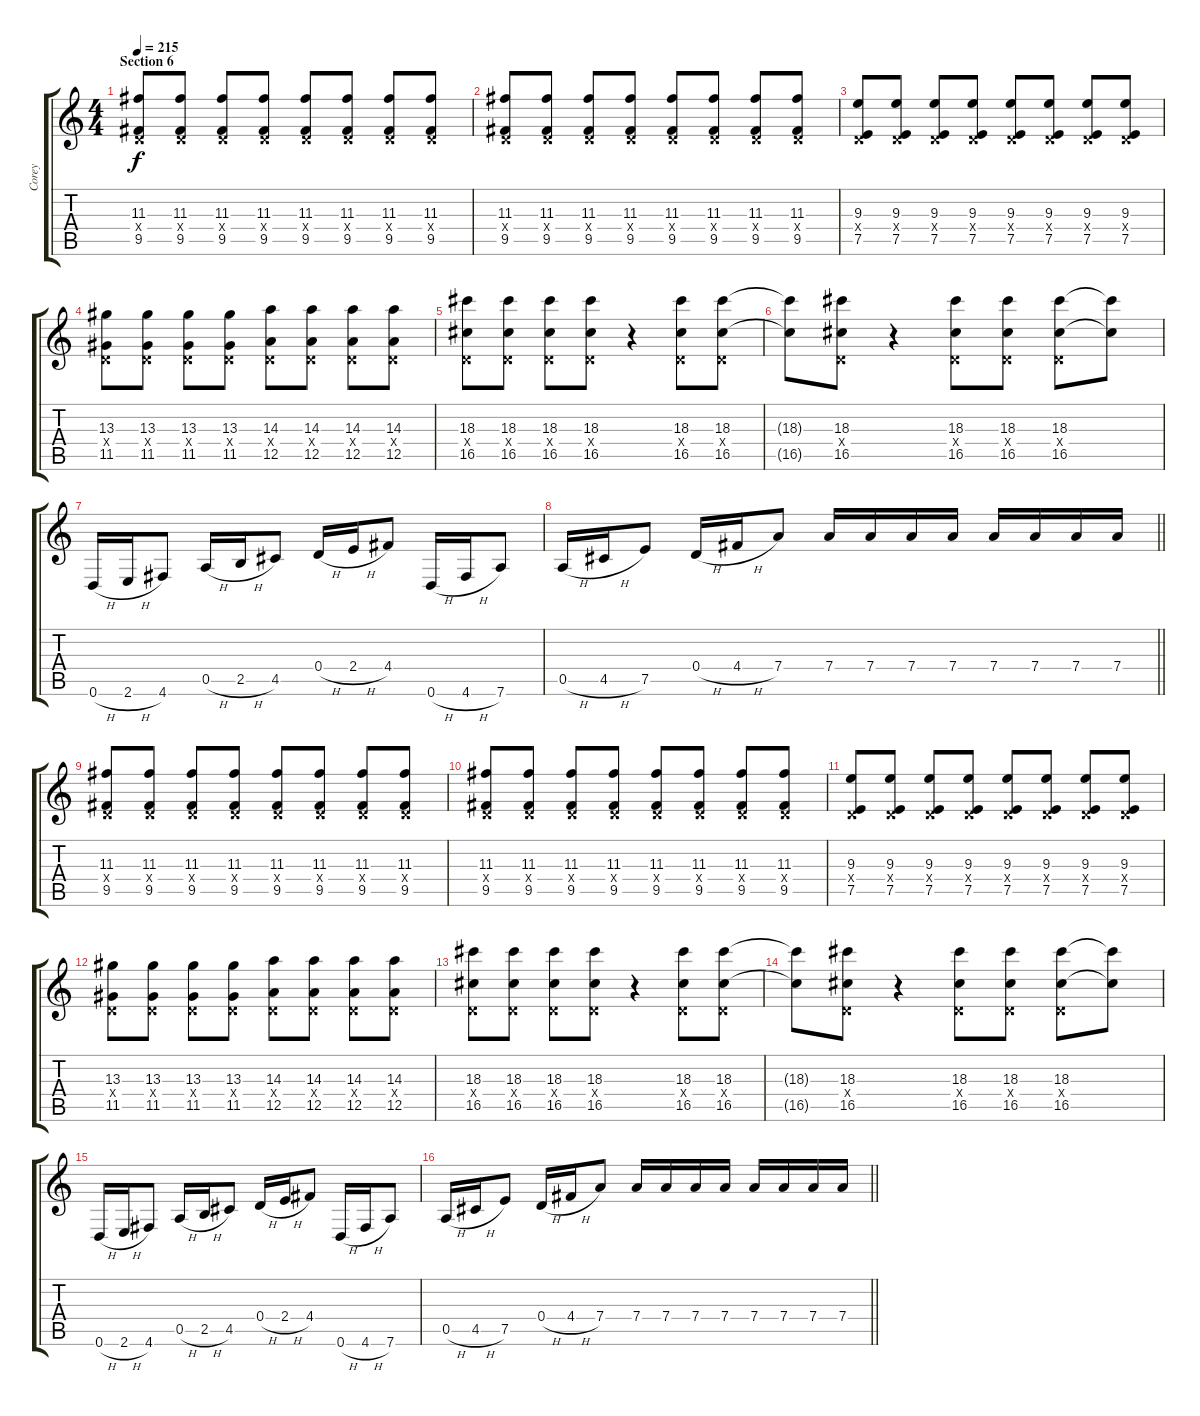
\track ("Corey" "Corey") {instrument distortionguitar}
\staff {score tabs}
\tuning (E4 B3 G3 D3 A2 D2) {hide}
\ts (4 4)
\section ("" "Section 6")
\tempo 215
\clef g2
\ks c
(11.3 0.4{x} 9.5).8{dy f} (11.3 0.4{x} 9.5).8 (11.3 0.4{x} 9.5).8 (11.3 0.4{x} 9.5).8 (11.3 0.4{x} 9.5).8 (11.3 0.4{x} 9.5).8 (11.3 0.4{x} 9.5).8 (11.3 0.4{x} 9.5).8 |
(11.3 0.4{x} 9.5).8 (11.3 0.4{x} 9.5).8 (11.3 0.4{x} 9.5).8 (11.3 0.4{x} 9.5).8 (11.3 0.4{x} 9.5).8 (11.3 0.4{x} 9.5).8 (11.3 0.4{x} 9.5).8 (11.3 0.4{x} 9.5).8 |
(9.3 0.4{x} 7.5).8 (9.3 0.4{x} 7.5).8 (9.3 0.4{x} 7.5).8 (9.3 0.4{x} 7.5).8 (9.3 0.4{x} 7.5).8 (9.3 0.4{x} 7.5).8 (9.3 0.4{x} 7.5).8 (9.3 0.4{x} 7.5).8 |
(13.3 0.4{x} 11.5).8 (13.3 0.4{x} 11.5).8 (13.3 0.4{x} 11.5).8 (13.3 0.4{x} 11.5).8 (14.3 0.4{x} 12.5).8 (14.3 0.4{x} 12.5).8 (14.3 0.4{x} 12.5).8 (14.3 0.4{x} 12.5).8 |
(18.3 0.4{x} 16.5).8 (18.3 0.4{x} 16.5).8 (18.3 0.4{x} 16.5).8 (18.3 0.4{x} 16.5).8 r.4 (18.3 0.4{x} 16.5).8 (18.3 0.4{x} 16.5).8 |
(18.3{t} 16.5{t}).8 (18.3 0.4{x} 16.5).8 r.4 (18.3 0.4{x} 16.5).8 (18.3 0.4{x} 16.5).8 (18.3 0.4{x} 16.5).8 (18.3{t} 16.5{t}).8 |
0.6{h}.16 2.6{h}.16 4.6.8 0.5{h}.16 2.5{h}.16 4.5.8 0.4{h}.16 2.4{h}.16 4.4.8 0.6{h}.16 4.6{h}.16 7.6.8 |
\barLineRight lightlight
0.5{h}.16 4.5{h}.16 7.5.8 0.4{h}.16 4.4{h}.16 7.4.8 7.4.16 7.4.16 7.4.16 7.4.16 7.4.16 7.4.16 7.4.16 7.4.16 |
(11.3 0.4{x} 9.5).8 (11.3 0.4{x} 9.5).8 (11.3 0.4{x} 9.5).8 (11.3 0.4{x} 9.5).8 (11.3 0.4{x} 9.5).8 (11.3 0.4{x} 9.5).8 (11.3 0.4{x} 9.5).8 (11.3 0.4{x} 9.5).8 |
(11.3 0.4{x} 9.5).8 (11.3 0.4{x} 9.5).8 (11.3 0.4{x} 9.5).8 (11.3 0.4{x} 9.5).8 (11.3 0.4{x} 9.5).8 (11.3 0.4{x} 9.5).8 (11.3 0.4{x} 9.5).8 (11.3 0.4{x} 9.5).8 |
(9.3 0.4{x} 7.5).8 (9.3 0.4{x} 7.5).8 (9.3 0.4{x} 7.5).8 (9.3 0.4{x} 7.5).8 (9.3 0.4{x} 7.5).8 (9.3 0.4{x} 7.5).8 (9.3 0.4{x} 7.5).8 (9.3 0.4{x} 7.5).8 |
(13.3 0.4{x} 11.5).8 (13.3 0.4{x} 11.5).8 (13.3 0.4{x} 11.5).8 (13.3 0.4{x} 11.5).8 (14.3 0.4{x} 12.5).8 (14.3 0.4{x} 12.5).8 (14.3 0.4{x} 12.5).8 (14.3 0.4{x} 12.5).8 |
(18.3 0.4{x} 16.5).8 (18.3 0.4{x} 16.5).8 (18.3 0.4{x} 16.5).8 (18.3 0.4{x} 16.5).8 r.4 (18.3 0.4{x} 16.5).8 (18.3 0.4{x} 16.5).8 |
(18.3{t} 16.5{t}).8 (18.3 0.4{x} 16.5).8 r.4 (18.3 0.4{x} 16.5).8 (18.3 0.4{x} 16.5).8 (18.3 0.4{x} 16.5).8 (18.3{t} 16.5{t}).8 |
0.6{h}.16 2.6{h}.16 4.6.8 0.5{h}.16 2.5{h}.16 4.5.8 0.4{h}.16 2.4{h}.16 4.4.8 0.6{h}.16 4.6{h}.16 7.6.8 |
\barLineRight lightlight
0.5{h}.16 4.5{h}.16 7.5.8 0.4{h}.16 4.4{h}.16 7.4.8 7.4.16 7.4.16 7.4.16 7.4.16 7.4.16 7.4.16 7.4.16 7.4.16
